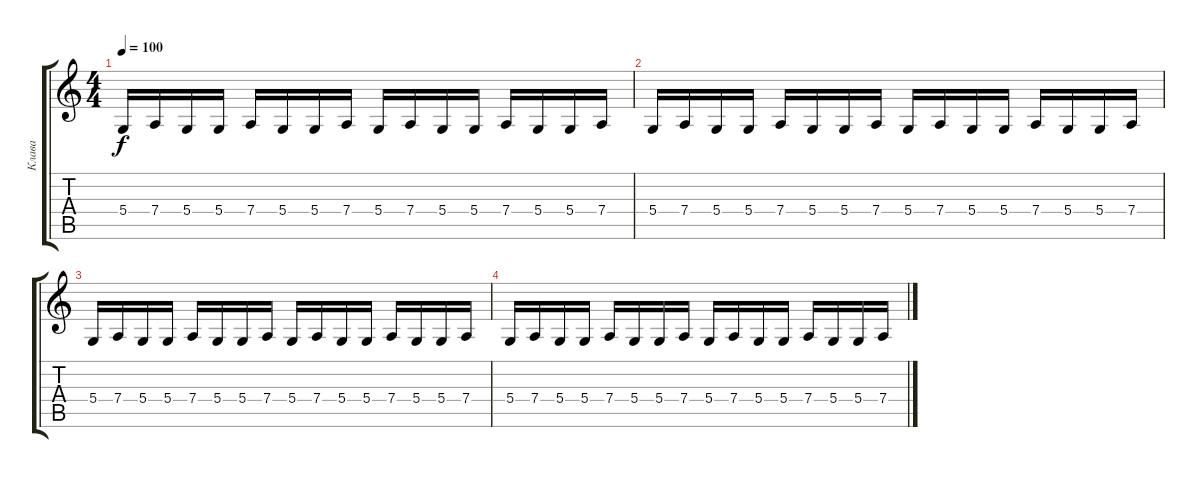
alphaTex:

\track ("Клава" "Клава") {instrument electricgrandpiano}
\staff {score tabs}
\tuning (E4 B3 G3 D3 A2 E2) {hide}
\ts (4 4)
\tempo 100
\clef g2
\ks c
5.4.16{dy f} 7.4.16 5.4.16 5.4.16 7.4.16 5.4.16 5.4.16 7.4.16 5.4.16 7.4.16 5.4.16 5.4.16 7.4.16 5.4.16 5.4.16 7.4.16 |
5.4.16 7.4.16 5.4.16 5.4.16 7.4.16 5.4.16 5.4.16 7.4.16 5.4.16 7.4.16 5.4.16 5.4.16 7.4.16 5.4.16 5.4.16 7.4.16 |
5.4.16 7.4.16 5.4.16 5.4.16 7.4.16 5.4.16 5.4.16 7.4.16 5.4.16 7.4.16 5.4.16 5.4.16 7.4.16 5.4.16 5.4.16 7.4.16 |
5.4.16 7.4.16 5.4.16 5.4.16 7.4.16 5.4.16 5.4.16 7.4.16 5.4.16 7.4.16 5.4.16 5.4.16 7.4.16 5.4.16 5.4.16 7.4.16
